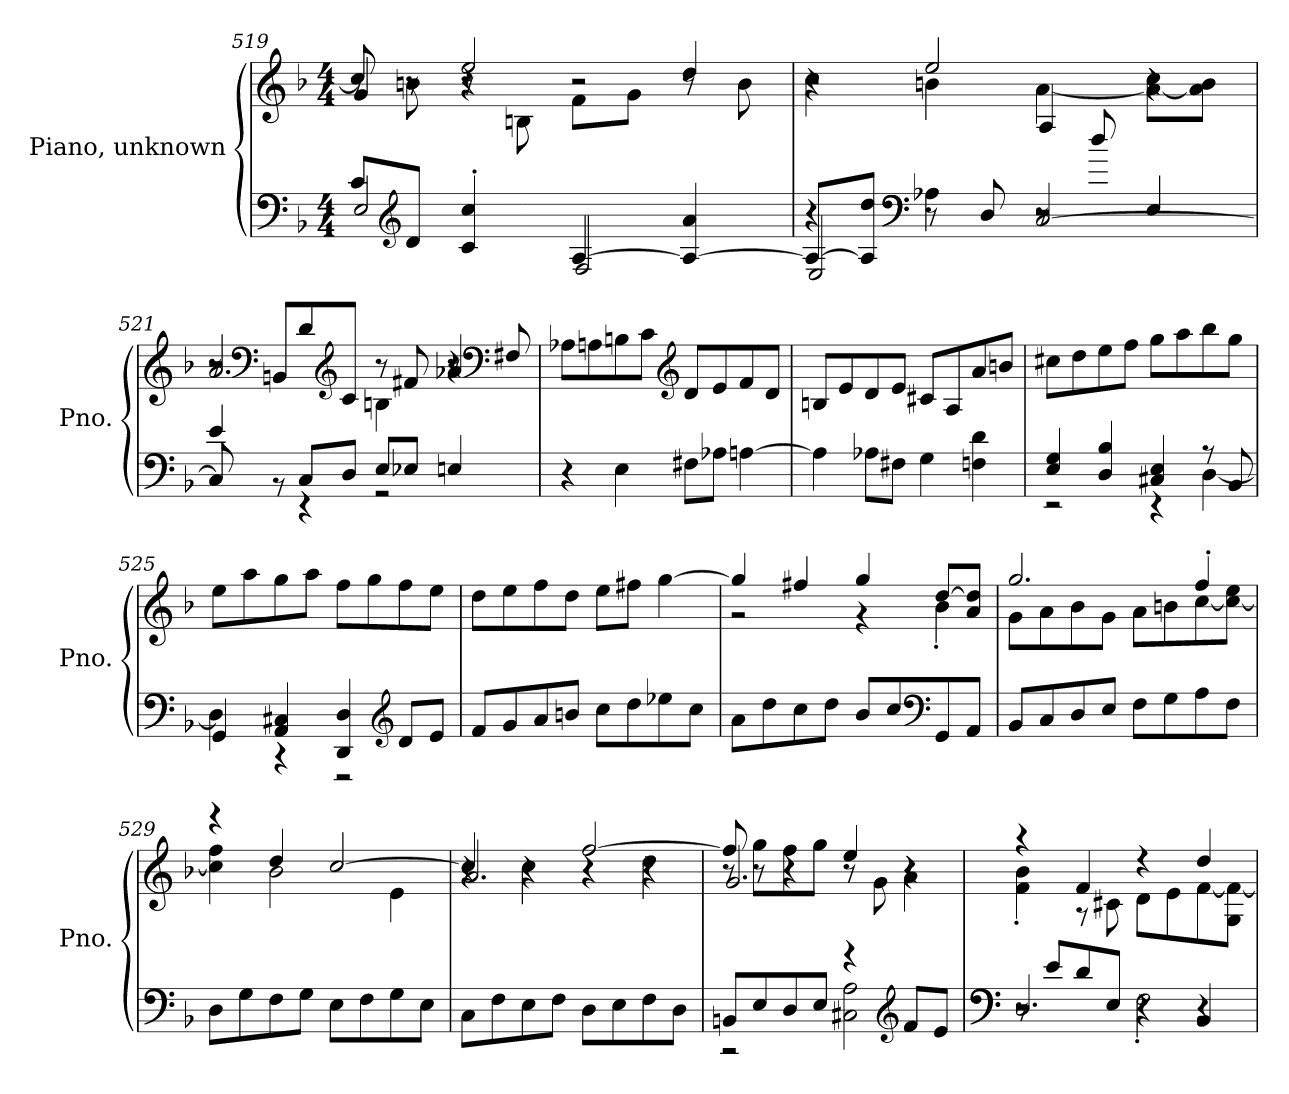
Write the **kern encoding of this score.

**kern	**kern
*part1	*part1
*staff2	*staff1
*I"Piano, unknown	*
*I'Pno.	*
!!LO:LB:g=z
*clefF4	*clefG2
*k[b-]	*k[b-]
*M4/4	*M4/4
=519	=519
*^	*^
*	*	*	*^
8c/L	2E/	8cc/]	8r	4g/
*clefG2	*	*	*	*
8d/J	.	8r	8bn\	.
4c/' 4cc/'	.	2ee/	8r	4r
.	.	.	8Bn\	.
[4A/	2F/	.	8f\L	2r
.	.	.	8g\J	.
4A/_ 4a/	.	4dd/	8r	.
.	.	.	8b\	.
=520	=520	=520	=520	=520
*	*^	*	*	*
8A/L_	4r	2E/	4r	4cc\	2r
8A/] 8dd/J	.	.	.	.	.
*clefF4	*	*	*	*	*
8r	4A-X\	.	2ee/	4bn\	.
8D/	.	.	.	.	.
8r	2r	[2C/	.	[4a\	4A/
8dd/	.	.	.	.	.
4E/	.	.	4r	8a\_ 8cc\L	4r
.	.	.	.	8a\] 8b\J	.
*	*v	*v	*	*	*
=521	=521	=521	=521	=521
4e/	8C/]	2.a/	2r	8r
*	*	*clefF4	*	*
.	8r	.	.	8BBn/L
8C/L	4r	.	.	8d/
*	*	*clefG2	*	*
8D/J	.	.	.	8c/J
8E/L	2r	.	4Bn\	8r
8E-X/J	.	.	.	8f#X/
4En/	.	4a-X/	4r	8r
*	*	*clefF4	*	*
.	.	.	.	8F#X/
*v	*v	*	*	*
*	*v	*v	*v
!!LO:LB:g=z
=522	=522
4r	8A-X\L
.	8An\
4E\	8Bn\
.	8c\J
*	*clefG2
8F#X\L	8d/L
8A-X\J	8e/
[4An\	8f/
.	8d/J
=523	=523
4A\]	8Bn/L
.	8e/
8A-X\L	8d/
8F#X\J	8e/J
4G\	8c#X/L
.	8A/
4Fn\ 4d\	8a/
.	8bn/J
=524	=524
*^	*
4E/ 4G/	2r	8cc#X\L
.	.	8dd\
4D/ 4B-/	.	8ee\
.	.	8ff\J
4C#X/ 4E/	4r	8gg\L
.	.	8aa\
8r	[4D\	8bb-\
8BB-/	.	8gg\J
=525	=525	=525
4GG/	4D\]	8ee\L
.	.	8aa\
4AA/ 4C#X/	4r	8gg\
.	.	8aa\J
4DD/ 4D/	2r	8ff\L
.	.	8gg\
*clefG2	*	*
8d/L	.	8ff\
8e/J	.	8ee\J
*v	*v	*
!!LO:LB:g=z
=526	=526
8f/L	8dd\L
8g/	8ee\
8a/	8ff\
8bn/J	8dd\J
8cc\L	8ee\L
8dd\	8ff#X\J
8ee-X\	[4gg\
8cc\J	.
=527	=527
*	*^
8a\L	4gg/]	2r
8dd\	.	.
8cc\	4ff#X/	.
8dd\J	.	.
8b-/L	4gg/	4r
8cc/	.	.
*clefF4	*	*
8GG/	[8dd/L	4b-'\
8AA/J	8a/ 8dd/]J	.
=528	=528	=528
8BB-/L	2.gg/	8g\L
8C/	.	8a\
8D/	.	8b-\
8E/J	.	8g\J
8F\L	.	8a\L
8G\	.	8bn\
8A\	4ff'/	[8cc\
8F\J	.	8cc\_ 8ee\J
=529	=529	=529
8D\L	4r	4cc\] 4ff\
8G\	.	.
8F\	4dd/	2b-\
8G\J	.	.
8E\L	[2cc/	.
8F\	.	.
8G\	.	4e\
8E\J	.	.
!!LO:LB:g=z
=530	=530	=530
*	*	*^
8C\L	4cc/]	4r	2.a/
8F\	.	.	.
8E\	4r	4cc\	.
8F\J	.	.	.
8D\L	[2ff/	4r	.
8E\	.	.	.
8F\	.	4dd\	4r
8D\J	.	.	.
=531	=531	=531	=531
*^	*	*	*
8BBn/L	2r	8ff/]	8r	2.g/
8E/	.	8r	8gg\L	.
8D/	.	4r	8ff\	.
8E/J	.	.	8gg\J	.
4r	2C#X\ 2A\	4ee/	8r	.
.	.	.	8g\	.
*clefG2	*	*	*	*
8f/L	.	4r	4a\	4r
8e/J	.	.	.	.
*v	*v	*	*	*
*	*v	*v	*v
=532	=532
*clefF4	*
*^	*^
*	*^	*	*
8r	2r	2.D/	4r	4f\' 4b-\'
8e/L	.	.	.	.
8d/	.	.	4f/	8r
8E/J	.	.	.	8c#X\
4r	2F'\	.	4r	8d\L
.	.	.	.	8e\
4BB-/	.	4r	4dd/	[8f\
.	.	.	.	8G\ 8f\_J
*v	*v	*v	*	*
*	*v	*v
=	=
*-	*-
